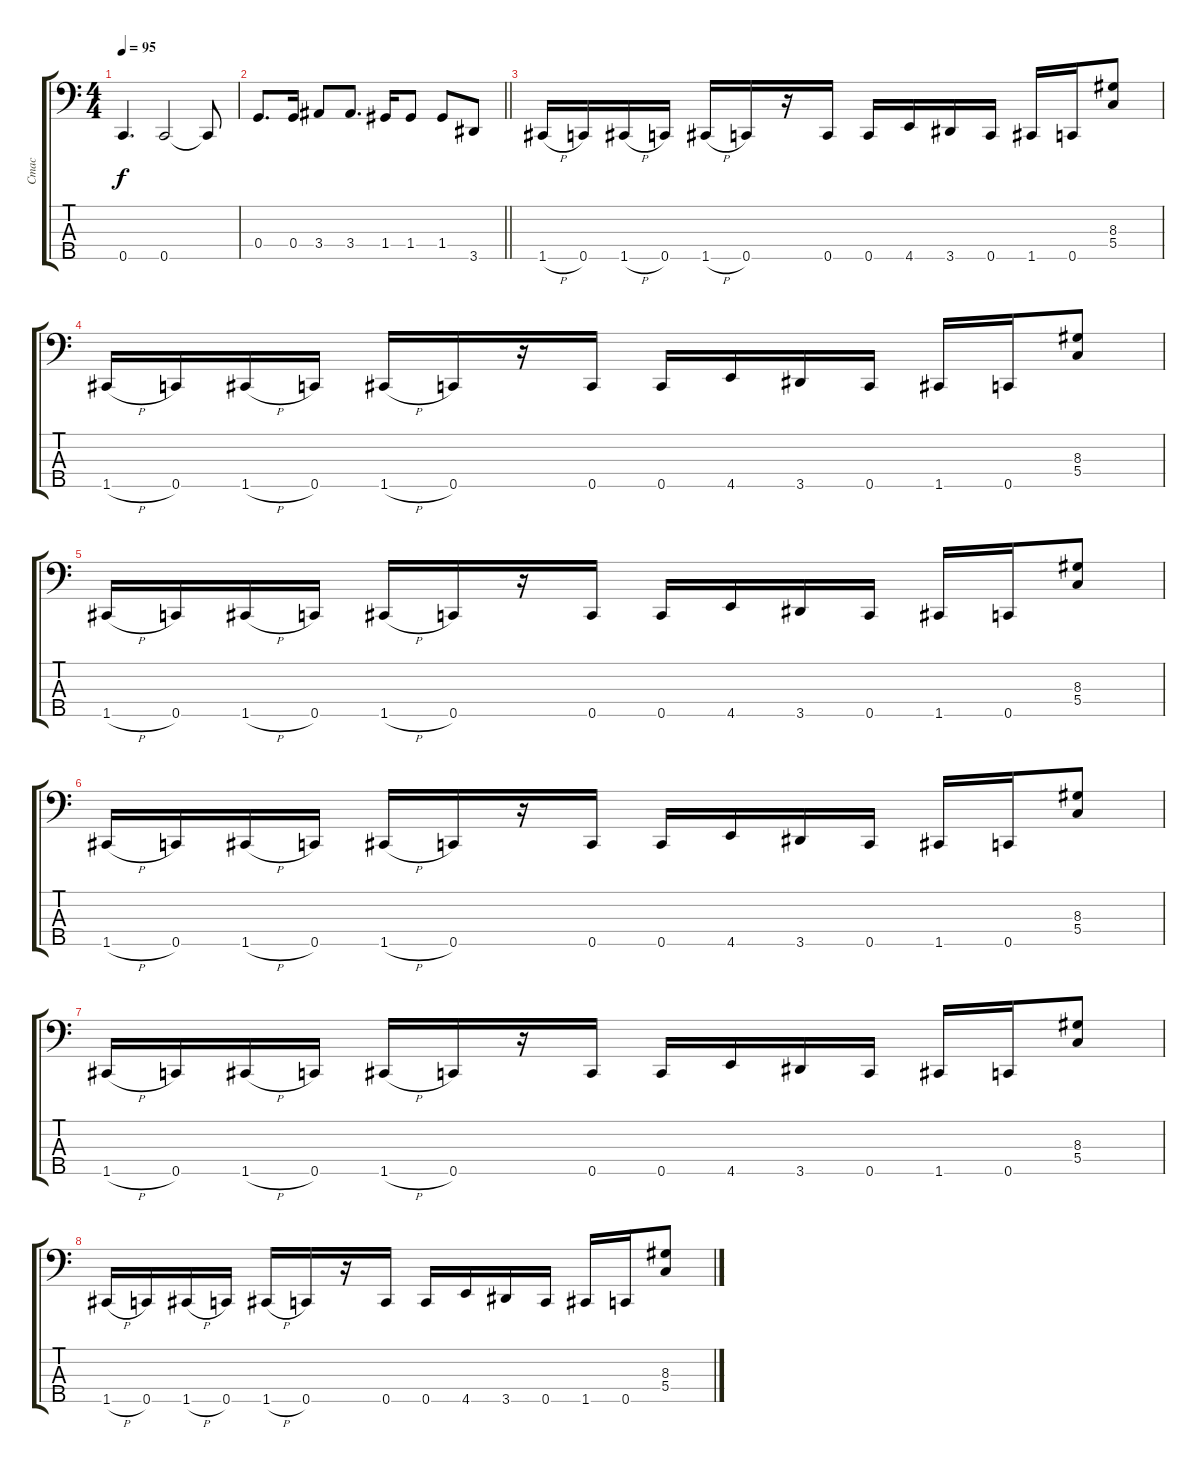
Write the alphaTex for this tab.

\track ("Стас" "Стас") {instrument fretlessbass}
\staff {score tabs}
\tuning (Bb2 F2 C2 G1 C1) {hide}
\ts (4 4)
\tempo 95
\clef f4
\ks c
0.5.4{d dy f} 0.5.2 0.5{t}.8 |
\barLineRight lightlight
0.4.8{d} 0.4.16 3.4.8 3.4.8{d} 1.4.16 1.4.8 1.4.8 3.5.8 |
1.5{h}.16 0.5.16 1.5{h}.16 0.5.16 1.5{h}.16 0.5.16 r.16 0.5.16 0.5.16 4.5.16 3.5.16 0.5.16 1.5.16 0.5.16 (8.3 5.4).8 |
1.5{h}.16 0.5.16 1.5{h}.16 0.5.16 1.5{h}.16 0.5.16 r.16 0.5.16 0.5.16 4.5.16 3.5.16 0.5.16 1.5.16 0.5.16 (8.3 5.4).8 |
1.5{h}.16 0.5.16 1.5{h}.16 0.5.16 1.5{h}.16 0.5.16 r.16 0.5.16 0.5.16 4.5.16 3.5.16 0.5.16 1.5.16 0.5.16 (8.3 5.4).8 |
1.5{h}.16 0.5.16 1.5{h}.16 0.5.16 1.5{h}.16 0.5.16 r.16 0.5.16 0.5.16 4.5.16 3.5.16 0.5.16 1.5.16 0.5.16 (8.3 5.4).8 |
1.5{h}.16 0.5.16 1.5{h}.16 0.5.16 1.5{h}.16 0.5.16 r.16 0.5.16 0.5.16 4.5.16 3.5.16 0.5.16 1.5.16 0.5.16 (8.3 5.4).8 |
1.5{h}.16 0.5.16 1.5{h}.16 0.5.16 1.5{h}.16 0.5.16 r.16 0.5.16 0.5.16 4.5.16 3.5.16 0.5.16 1.5.16 0.5.16 (8.3 5.4).8
